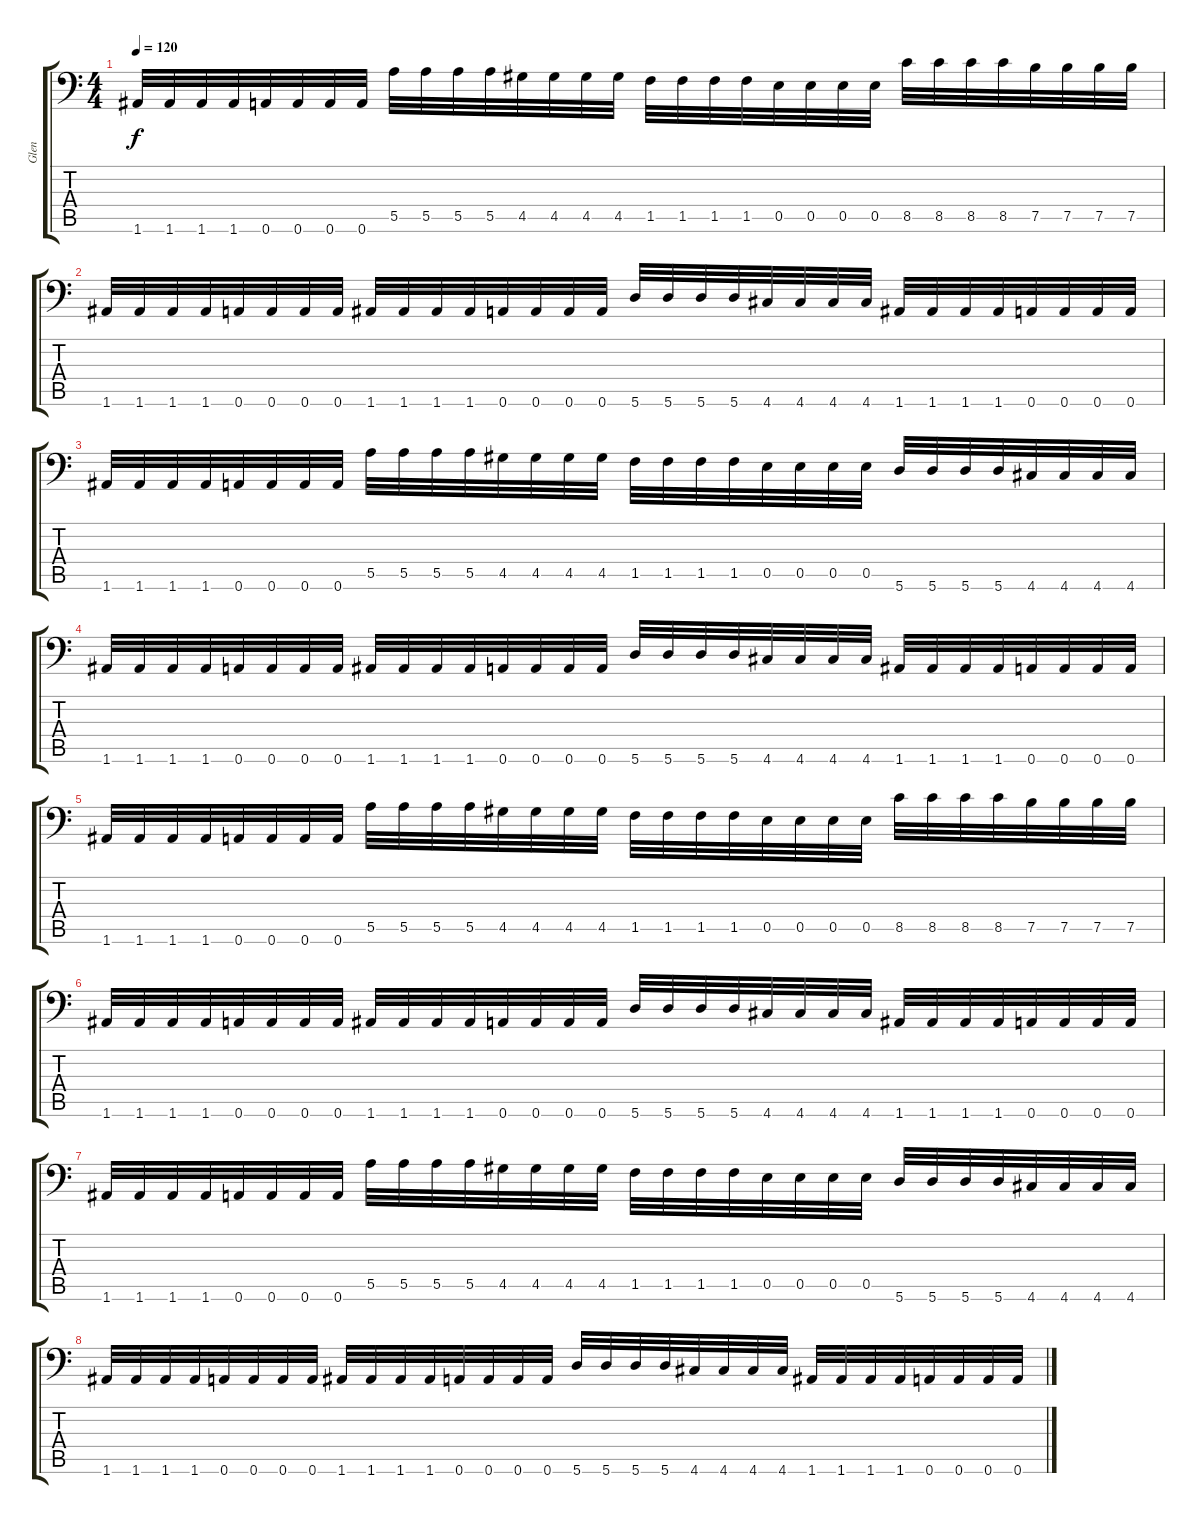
\track ("Glen" "Glen") {instrument distortionguitar}
\staff {score tabs}
\tuning (B3 Gb3 D3 A2 E2 A1) {hide}
\ts (4 4)
\tempo 120
\clef f4
\ks c
1.6.32{dy f} 1.6.32 1.6.32 1.6.32 0.6.32 0.6.32 0.6.32 0.6.32 5.5.32 5.5.32 5.5.32 5.5.32 4.5.32 4.5.32 4.5.32 4.5.32 1.5.32 1.5.32 1.5.32 1.5.32 0.5.32 0.5.32 0.5.32 0.5.32 8.5.32 8.5.32 8.5.32 8.5.32 7.5.32 7.5.32 7.5.32 7.5.32 |
1.6.32 1.6.32 1.6.32 1.6.32 0.6.32 0.6.32 0.6.32 0.6.32 1.6.32 1.6.32 1.6.32 1.6.32 0.6.32 0.6.32 0.6.32 0.6.32 5.6.32 5.6.32 5.6.32 5.6.32 4.6.32 4.6.32 4.6.32 4.6.32 1.6.32 1.6.32 1.6.32 1.6.32 0.6.32 0.6.32 0.6.32 0.6.32 |
1.6.32 1.6.32 1.6.32 1.6.32 0.6.32 0.6.32 0.6.32 0.6.32 5.5.32 5.5.32 5.5.32 5.5.32 4.5.32 4.5.32 4.5.32 4.5.32 1.5.32 1.5.32 1.5.32 1.5.32 0.5.32 0.5.32 0.5.32 0.5.32 5.6.32 5.6.32 5.6.32 5.6.32 4.6.32 4.6.32 4.6.32 4.6.32 |
1.6.32 1.6.32 1.6.32 1.6.32 0.6.32 0.6.32 0.6.32 0.6.32 1.6.32 1.6.32 1.6.32 1.6.32 0.6.32 0.6.32 0.6.32 0.6.32 5.6.32 5.6.32 5.6.32 5.6.32 4.6.32 4.6.32 4.6.32 4.6.32 1.6.32 1.6.32 1.6.32 1.6.32 0.6.32 0.6.32 0.6.32 0.6.32 |
1.6.32 1.6.32 1.6.32 1.6.32 0.6.32 0.6.32 0.6.32 0.6.32 5.5.32 5.5.32 5.5.32 5.5.32 4.5.32 4.5.32 4.5.32 4.5.32 1.5.32 1.5.32 1.5.32 1.5.32 0.5.32 0.5.32 0.5.32 0.5.32 8.5.32 8.5.32 8.5.32 8.5.32 7.5.32 7.5.32 7.5.32 7.5.32 |
1.6.32 1.6.32 1.6.32 1.6.32 0.6.32 0.6.32 0.6.32 0.6.32 1.6.32 1.6.32 1.6.32 1.6.32 0.6.32 0.6.32 0.6.32 0.6.32 5.6.32 5.6.32 5.6.32 5.6.32 4.6.32 4.6.32 4.6.32 4.6.32 1.6.32 1.6.32 1.6.32 1.6.32 0.6.32 0.6.32 0.6.32 0.6.32 |
1.6.32 1.6.32 1.6.32 1.6.32 0.6.32 0.6.32 0.6.32 0.6.32 5.5.32 5.5.32 5.5.32 5.5.32 4.5.32 4.5.32 4.5.32 4.5.32 1.5.32 1.5.32 1.5.32 1.5.32 0.5.32 0.5.32 0.5.32 0.5.32 5.6.32 5.6.32 5.6.32 5.6.32 4.6.32 4.6.32 4.6.32 4.6.32 |
1.6.32 1.6.32 1.6.32 1.6.32 0.6.32 0.6.32 0.6.32 0.6.32 1.6.32 1.6.32 1.6.32 1.6.32 0.6.32 0.6.32 0.6.32 0.6.32 5.6.32 5.6.32 5.6.32 5.6.32 4.6.32 4.6.32 4.6.32 4.6.32 1.6.32 1.6.32 1.6.32 1.6.32 0.6.32 0.6.32 0.6.32 0.6.32
